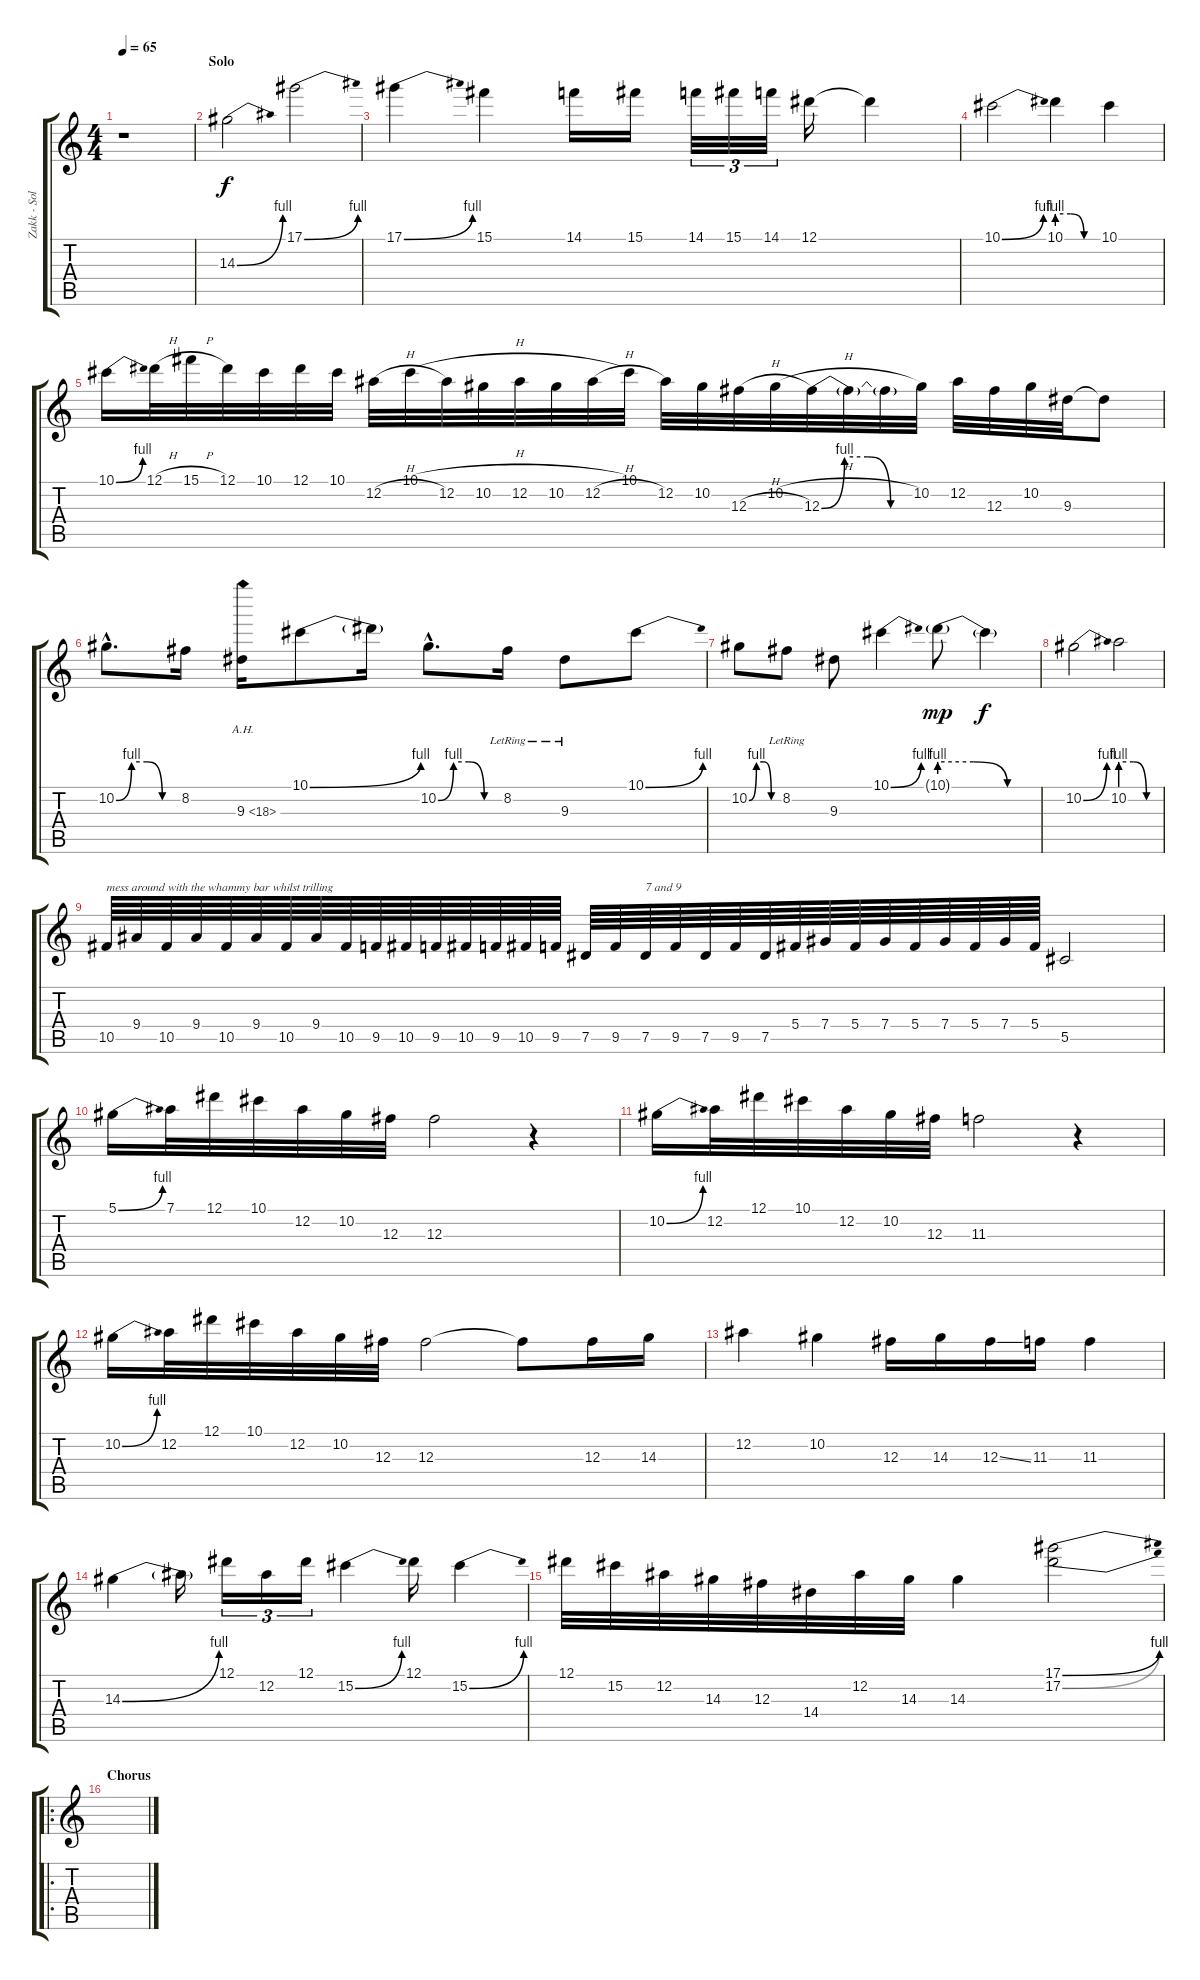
\track ("Zakk - Solo" "Zakk - Sol") {instrument distortionguitar}
\staff {score tabs}
\tuning (Eb4 Bb3 Gb3 Db3 Ab2 Eb2) {hide}
\ts (4 4)
\tempo 65
\clef g2
\ks c
r.1{dy f} |
\section ("" "Solo")
14.3{be (bend 0 0 60 4)}.2 17.1{be (bend 0 0 60 4)}.2 |
17.1{be (bend 0 0 60 4)}.4 15.1.4 14.1.16 15.1.16 14.1.32{tu (3 2)} 15.1.32{tu (3 2)} 14.1.32{tu (3 2)} 12.1.16 12.1{t}.4 |
10.1{be (bend 0 0 60 4)}.2 10.1{be (custom 0 4 20 4 40 0 60 0)}.4 10.1.4 |
10.1{be (bend 0 0 60 4)}.16 12.1{h}.32 15.1{h}.32 12.1.32 10.1.32 12.1.32 10.1.32 12.2{h}.32 10.1{h}.32 12.2.32 10.2.32 12.2.32 10.2.32 12.2{h}.32 10.1.32 12.2.32 10.2.32 12.3{h}.32 10.2{h}.32 12.3{be (custom 0 0 15 4 30 4 45 0 60 0)}.32 12.3{t}.32 12.3{t}.32 10.2.32 12.2.32 12.3.32 10.2.32 9.3.32 9.3{t}.8 |
10.2{be (custom 0 0 15 4 30 4 45 0 60 0) hac}.8{d} 8.2.16 9.3{ah 9}.16 10.1{be (bend 0 0 60 4)}.8 10.1{t}.16 10.2{be (custom 0 0 15 4 30 4 45 0 60 0) hac}.8{d} 8.2{lr}.16 9.3{lr}.8 10.1{be (bend 0 0 60 4)}.8 |
10.2{be (custom 0 0 15 4 30 4 45 0 60 0)}.8 8.2{lr}.8 9.3.8 10.1{be (bend 0 0 60 4)}.4 10.1{be (custom 0 4 20 4 40 0 60 0) g}.8{dy mp} 10.1{t}.4{dy f} |
10.2{be (bend 0 0 60 4)}.2 10.2{be (custom 0 4 20 4 40 0 60 0)}.2 |
10.5.64{txt "mess around with the whammy bar whilst trilling"} 9.4.64 10.5.64 9.4.64 10.5.64 9.4.64 10.5.64 9.4.64 10.5.64 9.5.64 10.5.64 9.5.64 10.5.64 9.5.64 10.5.64 9.5.64 7.5.64 9.5.64 7.5.64{txt "7 and 9"} 9.5.64 7.5.64 9.5.64 7.5.64 5.4.64 7.4.64 5.4.64 7.4.64 5.4.64 7.4.64 5.4.64 7.4.64 5.4.64 5.5.2 |
5.1{be (bend 0 0 60 4)}.16 7.1.32 12.1.32 10.1.32 12.2.32 10.2.32 12.3.32 12.3.2 r.4 |
10.2{be (bend 0 0 60 4)}.16 12.2.32 12.1.32 10.1.32 12.2.32 10.2.32 12.3.32 11.3.2 r.4 |
10.2{be (bend 0 0 60 4)}.16 12.2.32 12.1.32 10.1.32 12.2.32 10.2.32 12.3.32 12.3.2 12.3{t}.8 12.3.16 14.3.16 |
12.2.4 10.2.4 12.3.16 14.3.16 12.3{ss}.16 11.3.16 11.3.4 |
14.3{be (bend 0 0 60 4)}.4 14.3{t}.16 12.1.16{tu (3 2)} 12.2.16{tu (3 2)} 12.1.16{tu (3 2)} 15.2{be (bend 0 0 60 4)}.4 12.1.16 15.2{be (bend 0 0 60 4)}.4 |
12.1.32 15.2.32 12.2.32 14.3.32 12.3.32 14.4.32 12.2.32 14.3.32 14.3.4 (17.1{be (bend 0 0 60 4)} 17.2{be (bend 0 0 60 4)}).2 |
\ro
\section ("" "Chorus")
